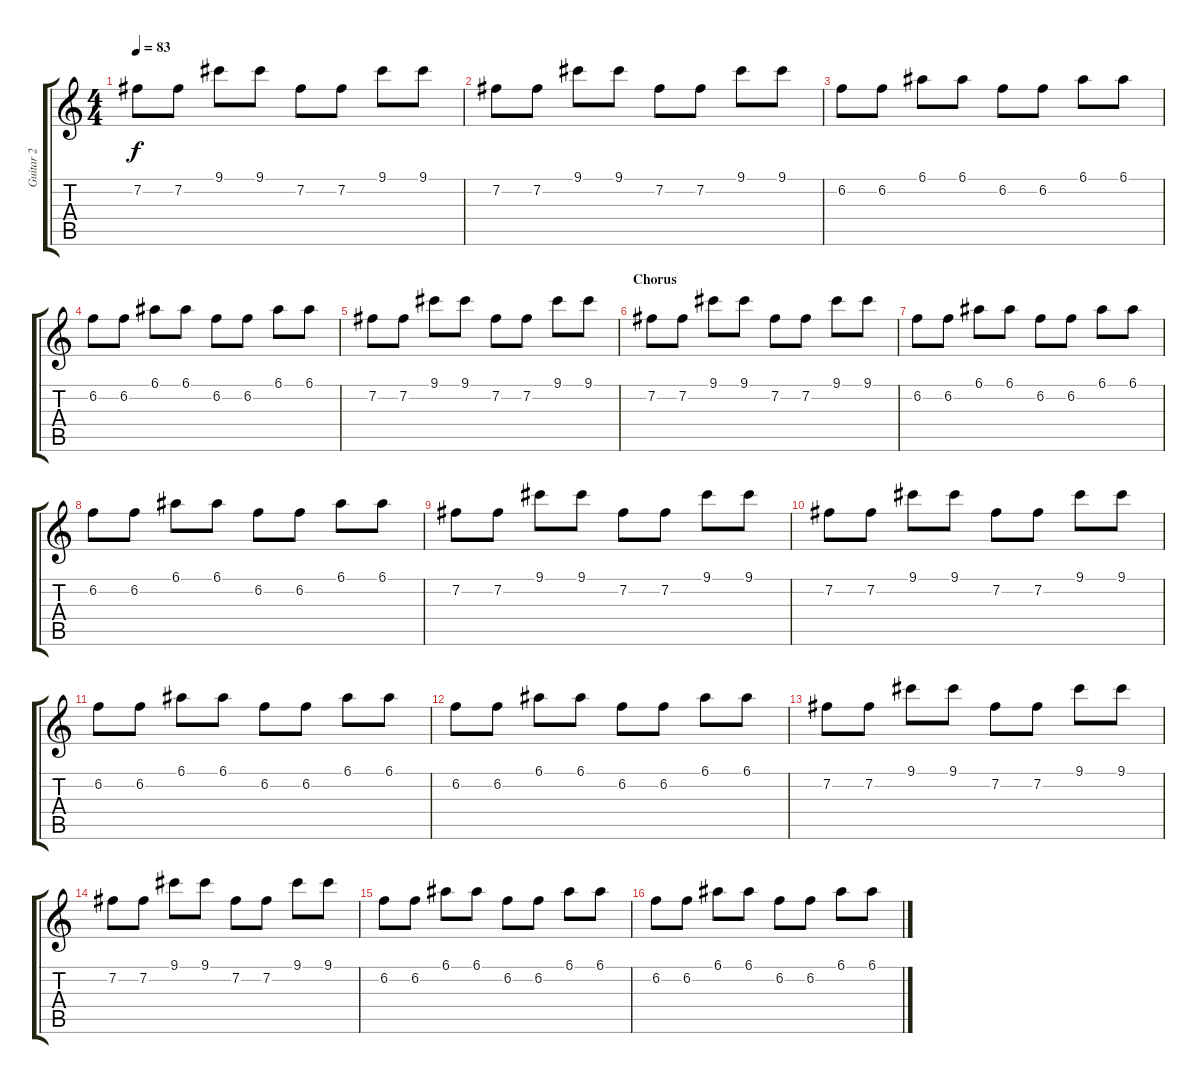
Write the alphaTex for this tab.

\track ("Guitar 2" "Guitar 2") {instrument distortionguitar}
\staff {score tabs}
\tuning (E4 B3 G3 D3 A2 E2) {hide}
\ts (4 4)
\tempo 83
\clef g2
\ks c
7.2.8{dy f} 7.2.8 9.1.8 9.1.8 7.2.8 7.2.8 9.1.8 9.1.8 |
7.2.8 7.2.8 9.1.8 9.1.8 7.2.8 7.2.8 9.1.8 9.1.8 |
6.2.8 6.2.8 6.1.8 6.1.8 6.2.8 6.2.8 6.1.8 6.1.8 |
6.2.8 6.2.8 6.1.8 6.1.8 6.2.8 6.2.8 6.1.8 6.1.8 |
7.2.8 7.2.8 9.1.8 9.1.8 7.2.8 7.2.8 9.1.8 9.1.8 |
\section ("" "Chorus")
7.2.8 7.2.8 9.1.8 9.1.8 7.2.8 7.2.8 9.1.8 9.1.8 |
6.2.8 6.2.8 6.1.8 6.1.8 6.2.8 6.2.8 6.1.8 6.1.8 |
6.2.8 6.2.8 6.1.8 6.1.8 6.2.8 6.2.8 6.1.8 6.1.8 |
7.2.8 7.2.8 9.1.8 9.1.8 7.2.8 7.2.8 9.1.8 9.1.8 |
7.2.8 7.2.8 9.1.8 9.1.8 7.2.8 7.2.8 9.1.8 9.1.8 |
6.2.8 6.2.8 6.1.8 6.1.8 6.2.8 6.2.8 6.1.8 6.1.8 |
6.2.8 6.2.8 6.1.8 6.1.8 6.2.8 6.2.8 6.1.8 6.1.8 |
7.2.8 7.2.8 9.1.8 9.1.8 7.2.8 7.2.8 9.1.8 9.1.8 |
7.2.8 7.2.8 9.1.8 9.1.8 7.2.8 7.2.8 9.1.8 9.1.8 |
6.2.8 6.2.8 6.1.8 6.1.8 6.2.8 6.2.8 6.1.8 6.1.8 |
6.2.8 6.2.8 6.1.8 6.1.8 6.2.8 6.2.8 6.1.8 6.1.8
